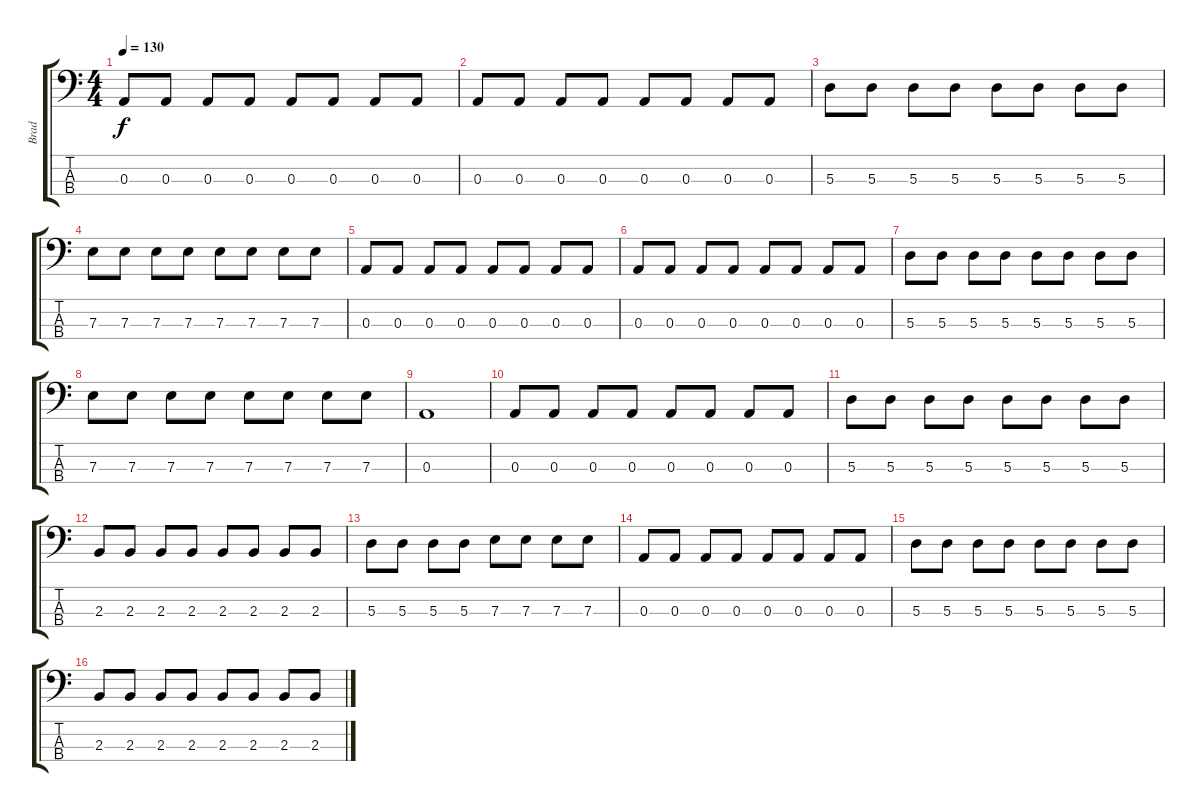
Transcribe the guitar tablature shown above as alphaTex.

\track ("Brad" "Brad") {instrument electricbassfinger}
\staff {score tabs}
\tuning (G2 D2 A1 E1) {hide}
\ts (4 4)
\tempo 130
\clef f4
\ks c
0.3.8{dy f} 0.3.8 0.3.8 0.3.8 0.3.8 0.3.8 0.3.8 0.3.8 |
0.3.8 0.3.8 0.3.8 0.3.8 0.3.8 0.3.8 0.3.8 0.3.8 |
5.3.8 5.3.8 5.3.8 5.3.8 5.3.8 5.3.8 5.3.8 5.3.8 |
7.3.8 7.3.8 7.3.8 7.3.8 7.3.8 7.3.8 7.3.8 7.3.8 |
0.3.8 0.3.8 0.3.8 0.3.8 0.3.8 0.3.8 0.3.8 0.3.8 |
0.3.8 0.3.8 0.3.8 0.3.8 0.3.8 0.3.8 0.3.8 0.3.8 |
5.3.8 5.3.8 5.3.8 5.3.8 5.3.8 5.3.8 5.3.8 5.3.8 |
7.3.8 7.3.8 7.3.8 7.3.8 7.3.8 7.3.8 7.3.8 7.3.8 |
0.3.1 |
0.3.8 0.3.8 0.3.8 0.3.8 0.3.8 0.3.8 0.3.8 0.3.8 |
5.3.8 5.3.8 5.3.8 5.3.8 5.3.8 5.3.8 5.3.8 5.3.8 |
2.3.8 2.3.8 2.3.8 2.3.8 2.3.8 2.3.8 2.3.8 2.3.8 |
5.3.8 5.3.8 5.3.8 5.3.8 7.3.8 7.3.8 7.3.8 7.3.8 |
0.3.8 0.3.8 0.3.8 0.3.8 0.3.8 0.3.8 0.3.8 0.3.8 |
5.3.8 5.3.8 5.3.8 5.3.8 5.3.8 5.3.8 5.3.8 5.3.8 |
2.3.8 2.3.8 2.3.8 2.3.8 2.3.8 2.3.8 2.3.8 2.3.8
